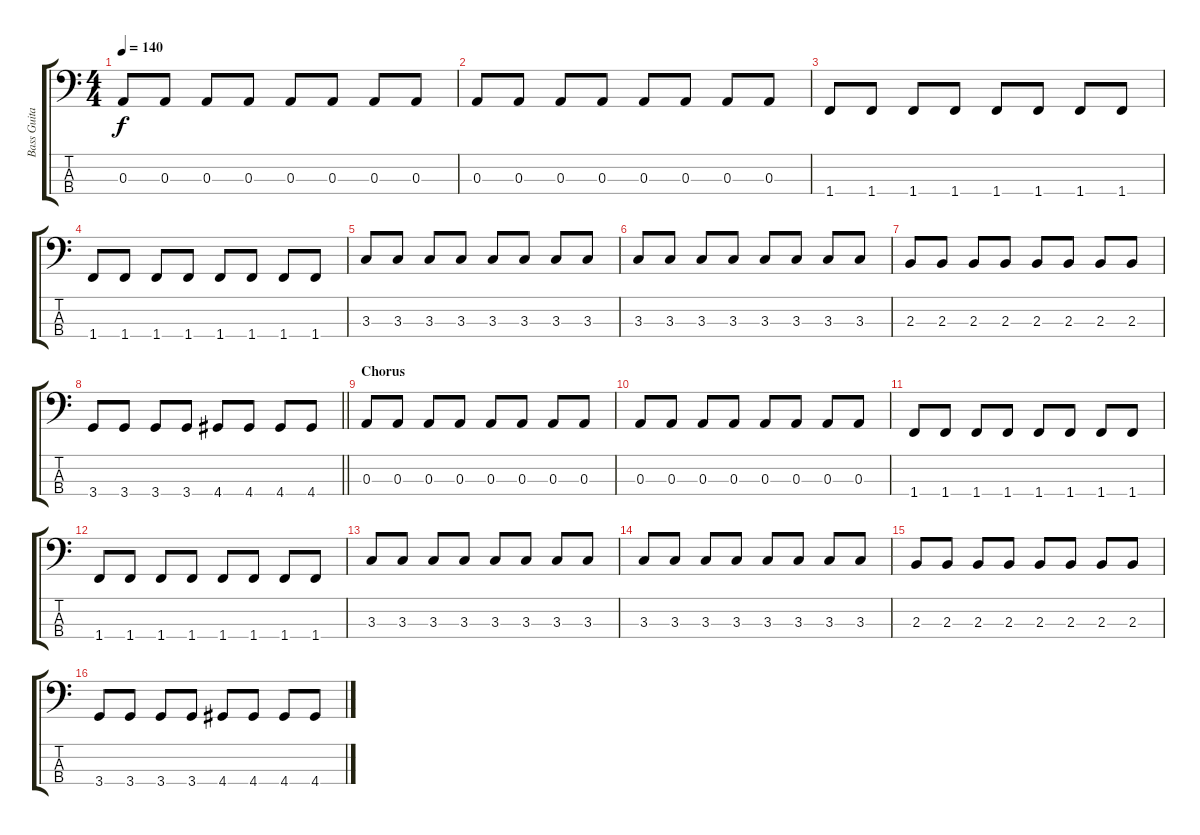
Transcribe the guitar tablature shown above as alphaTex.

\track ("Bass Guitar" "Bass Guita") {instrument electricbassfinger}
\staff {score tabs}
\tuning (G2 D2 A1 E1) {hide}
\ts (4 4)
\tempo 140
\clef f4
\ks c
0.3.8{dy f} 0.3.8 0.3.8 0.3.8 0.3.8 0.3.8 0.3.8 0.3.8 |
0.3.8 0.3.8 0.3.8 0.3.8 0.3.8 0.3.8 0.3.8 0.3.8 |
1.4.8 1.4.8 1.4.8 1.4.8 1.4.8 1.4.8 1.4.8 1.4.8 |
1.4.8 1.4.8 1.4.8 1.4.8 1.4.8 1.4.8 1.4.8 1.4.8 |
3.3.8 3.3.8 3.3.8 3.3.8 3.3.8 3.3.8 3.3.8 3.3.8 |
3.3.8 3.3.8 3.3.8 3.3.8 3.3.8 3.3.8 3.3.8 3.3.8 |
2.3.8 2.3.8 2.3.8 2.3.8 2.3.8 2.3.8 2.3.8 2.3.8 |
\barLineRight lightlight
3.4.8 3.4.8 3.4.8 3.4.8 4.4.8 4.4.8 4.4.8 4.4.8 |
\section ("" "Chorus")
0.3.8 0.3.8 0.3.8 0.3.8 0.3.8 0.3.8 0.3.8 0.3.8 |
0.3.8 0.3.8 0.3.8 0.3.8 0.3.8 0.3.8 0.3.8 0.3.8 |
1.4.8 1.4.8 1.4.8 1.4.8 1.4.8 1.4.8 1.4.8 1.4.8 |
1.4.8 1.4.8 1.4.8 1.4.8 1.4.8 1.4.8 1.4.8 1.4.8 |
3.3.8 3.3.8 3.3.8 3.3.8 3.3.8 3.3.8 3.3.8 3.3.8 |
3.3.8 3.3.8 3.3.8 3.3.8 3.3.8 3.3.8 3.3.8 3.3.8 |
2.3.8 2.3.8 2.3.8 2.3.8 2.3.8 2.3.8 2.3.8 2.3.8 |
3.4.8 3.4.8 3.4.8 3.4.8 4.4.8 4.4.8 4.4.8 4.4.8
